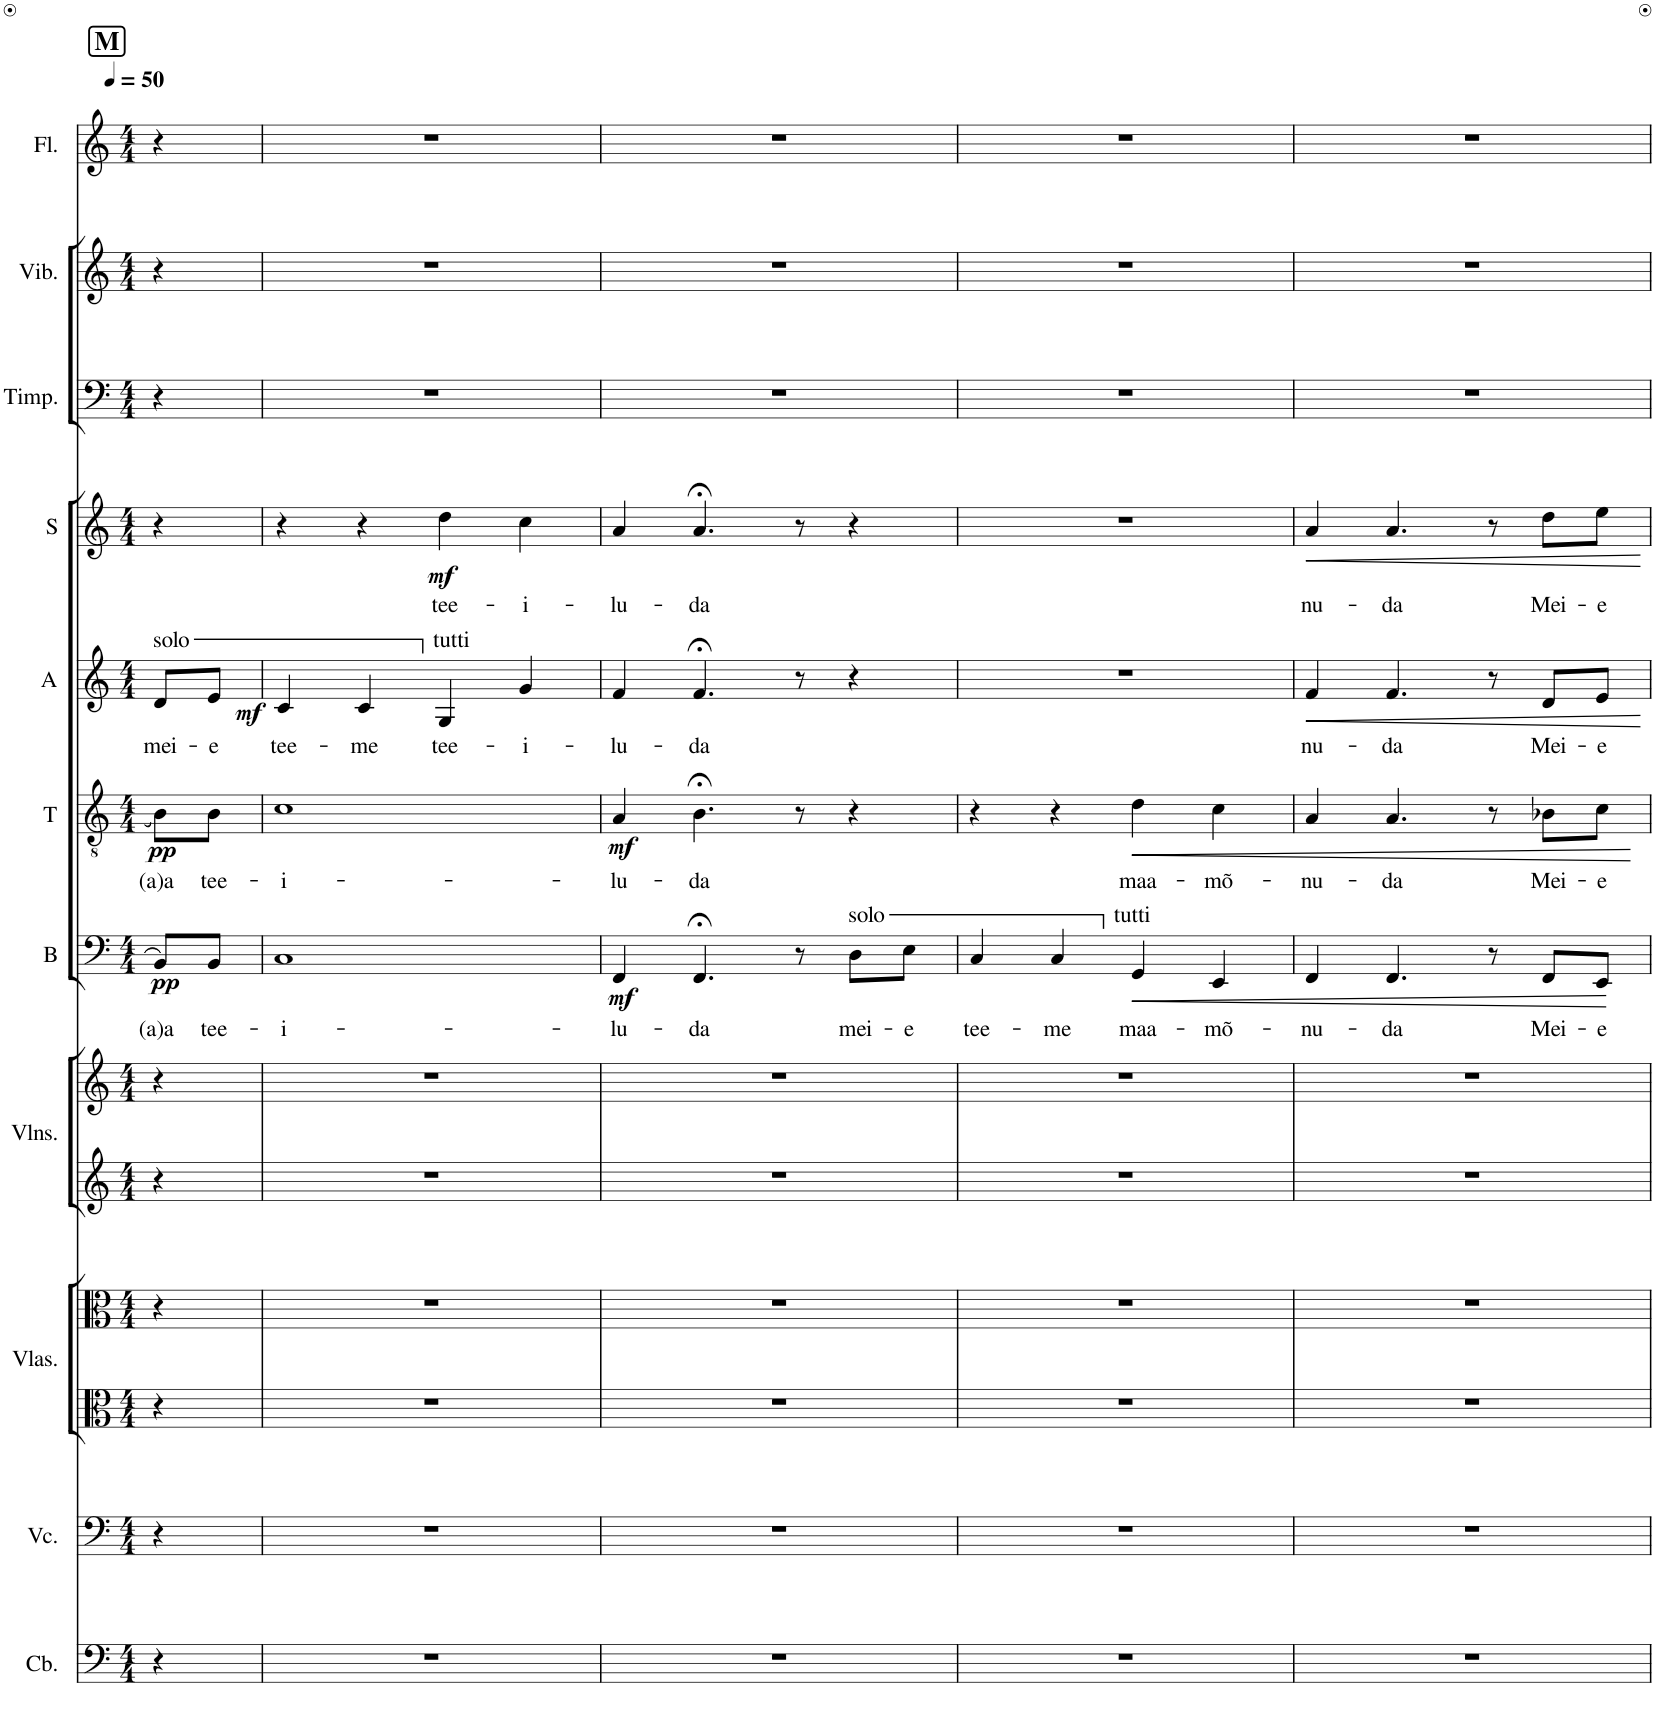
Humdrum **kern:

**kern	**kern	**kern	**kern	**kern	**kern	**kern	**text	**dynam	**kern	**text	**dynam	**kern	**text	**dynam	**kern	**text	**dynam	**kern	**kern	**kern
*part11	*part10	*part9	*part9	*part8	*part8	*part7	*part7	*part7	*part6	*part6	*part6	*part5	*part5	*part5	*part4	*part4	*part4	*part3	*part2	*part1
*staff13	*staff12	*staff11	*staff10	*staff9	*staff8	*staff7	*staff7	*staff7	*staff6	*staff6	*staff6	*staff5	*staff5	*staff5	*staff4	*staff4	*staff4	*staff3	*staff2	*staff1
*I"Contrabass	*I"Violoncello	*I"Violas	*	*I"Violins	*	*I"B	*	*	*I"T	*	*	*I"A	*	*	*I"S	*	*	*I"Timpani	*I"Vibraphone	*I"Flute
*I'Cb.	*I'Vc.	*I'Vlas.	*	*I'Vlns.	*	*I'B	*	*	*I'T	*	*	*I'A	*	*	*I'S	*	*	*I'Timp.	*I'Vib.	*I'Fl.
!!LO:PB:g=z
*clefF4	*clefF4	*clefC3	*clefC3	*clefG2	*clefG2	*clefF4	*	*	*clefGv2	*	*	*clefG2	*	*	*clefG2	*	*	*clefF4	*clefG2	*clefG2
*Trd7c12	*	*	*	*	*	*	*	*	*	*	*	*Trd1c2	*	*	*	*	*	*	*	*
*k[]	*k[]	*k[]	*k[]	*k[]	*k[]	*k[]	*	*	*k[]	*	*	*k[]	*	*	*k[]	*	*	*k[]	*k[]	*k[]
*M4/4	*M4/4	*M4/4	*M4/4	*M4/4	*M4/4	*M4/4	*	*	*M4/4	*	*	*M4/4	*	*	*M4/4	*	*	*M4/4	*M4/4	*M4/4
*MM50	*MM50	*MM50	*MM50	*MM50	*MM50	*MM50	*	*	*MM50	*	*	*MM50	*	*	*MM50	*	*	*MM50	*MM50	*MM50
!!LO:REH:place=s1:a:B:cj:fs=14:t=M
=50	=50	=50	=50	=50	=50	=50	=50	=50	=50	=50	=50	=50	=50	=50	=50	=50	=50	=50	=50	=50
!	!	!	!	!	!	!	!	!	!	!	!	!LO:TX:a:t=solo	!	!	!	!	!	!	!	!
!	!	!	!	!	!	!	!LO:LY:b	!LO:DY:b	!	!LO:LY:b	!LO:DY:b	!	!LO:LY:b	!	!	!	!	!	!	!
4r	4r	4r	4r	4r	4r	8BB/L	(a)a	pp	(8B\L	(a)a	pp	8d/L	mei-	.	4r	.	.	4r	4r	4r
!	!	!	!	!	!	!	!LO:LY:b	!	!	!LO:LY:b	!	!	!LO:LY:b	!	!	!	!	!	!	!
.	.	.	.	.	.	8BB/J	tee-	.	8B\J	tee-	.	8e/J	-e	.	.	.	.	.	.	.
=51	=51	=51	=51	=51	=51	=51	=51	=51	=51	=51	=51	=51	=51	=51	=51	=51	=51	=51	=51	=51
!	!	!	!	!	!	!	!LO:LY:b	!	!	!LO:LY:b	!	!	!LO:LY:b	!	!	!	!	!	!	!
1r	1r	1r	1r	1r	1r	1C	-i-	.	1c	-i-	.	4c/	tee-	.	4r	.	.	1r	1r	1r
!	!	!	!	!	!	!	!	!	!	!	!	!	!LO:LY:b	!	!	!	!	!	!	!
.	.	.	.	.	.	.	.	.	.	.	.	4c/	-me	.	4r	.	.	.	.	.
!	!	!	!	!	!	!	!	!	!	!	!	!LO:TX:a:t=tutti	!	!	!	!	!	!	!	!
!	!	!	!	!	!	!	!	!	!	!	!	!	!LO:LY:b	!LO:DY:b	!	!LO:LY:b	!LO:DY:b	!	!	!
.	.	.	.	.	.	.	.	.	.	.	.	4G/	tee-	mf	4dd\	tee-	mf	.	.	.
!	!	!	!	!	!	!	!	!	!	!	!	!	!LO:LY:b	!	!	!LO:LY:b	!	!	!	!
.	.	.	.	.	.	.	.	.	.	.	.	4g/	-i-	.	4cc\	-i-	.	.	.	.
=52	=52	=52	=52	=52	=52	=52	=52	=52	=52	=52	=52	=52	=52	=52	=52	=52	=52	=52	=52	=52
!	!	!	!	!	!	!	!LO:LY:b	!LO:DY:b	!	!LO:LY:b	!LO:DY:b	!	!LO:LY:b	!	!	!LO:LY:b	!	!	!	!
1r	1r	1r	1r	1r	1r	4FF/	-lu-	mf	4A/	-lu-	mf	4f/	-lu-	.	4a/	-lu-	.	1r	1r	1r
!	!	!	!	!	!	!	!LO:LY:b	!	!	!LO:LY:b	!	!	!LO:LY:b	!	!	!LO:LY:b	!	!	!	!
.	.	.	.	.	.	4.FF;</	-da	.	4.B;<\	-da	.	4.f;</	-da	.	4.a;</	-da	.	.	.	.
.	.	.	.	.	.	8r	.	.	8r	.	.	8r	.	.	8r	.	.	.	.	.
!	!	!	!	!	!	!LO:TX:a:t=solo	!	!	!	!	!	!	!	!	!	!	!	!	!	!
!	!	!	!	!	!	!	!LO:LY:b	!	!	!	!	!	!	!	!	!	!	!	!	!
.	.	.	.	.	.	8D\L	mei-	.	4r	.	.	4r	.	.	4r	.	.	.	.	.
!	!	!	!	!	!	!	!LO:LY:b	!	!	!	!	!	!	!	!	!	!	!	!	!
.	.	.	.	.	.	8E\J	-e	.	.	.	.	.	.	.	.	.	.	.	.	.
=53	=53	=53	=53	=53	=53	=53	=53	=53	=53	=53	=53	=53	=53	=53	=53	=53	=53	=53	=53	=53
!	!	!	!	!	!	!	!LO:LY:b	!	!	!	!	!	!	!	!	!	!	!	!	!
1r	1r	1r	1r	1r	1r	4C/	tee-	.	4r	.	.	1r	.	.	1r	.	.	1r	1r	1r
!	!	!	!	!	!	!	!LO:LY:b	!	!	!	!	!	!	!	!	!	!	!	!	!
.	.	.	.	.	.	4C/	-me	.	4r	.	.	.	.	.	.	.	.	.	.	.
!	!	!	!	!	!	!LO:TX:a:t=tutti	!	!	!	!	!	!	!	!	!	!	!	!	!	!
!	!	!	!	!	!	!	!LO:LY:b	!LO:HP:b	!	!LO:LY:b	!LO:HP:b	!	!	!	!	!	!	!	!	!
.	.	.	.	.	.	4GG/	maa-	<	4d\	maa-	<	.	.	.	.	.	.	.	.	.
!	!	!	!	!	!	!	!LO:LY:b	!	!	!LO:LY:b	!	!	!	!	!	!	!	!	!	!
.	.	.	.	.	.	4EE/	-mõ-	.	4c\	-mõ-	.	.	.	.	.	.	.	.	.	.
=54	=54	=54	=54	=54	=54	=54	=54	=54	=54	=54	=54	=54	=54	=54	=54	=54	=54	=54	=54	=54
!	!	!	!	!	!	!	!LO:LY:b	!	!	!LO:LY:b	!	!	!LO:LY:b	!LO:HP:b	!	!LO:LY:b	!LO:HP:b	!	!	!
1r	1r	1r	1r	1r	1r	4FF/	-nu-	.	4A/	nu-	.	4f/	nu-	<	4a/	nu-	<	1r	1r	1r
!	!	!	!	!	!	!	!LO:LY:b	!	!	!LO:LY:b	!	!	!LO:LY:b	!	!	!LO:LY:b	!	!	!	!
.	.	.	.	.	.	4.FF/	-da	.	4.A/	-da	.	4.f/	-da	.	4.a/	-da	.	.	.	.
.	.	.	.	.	.	8r	.	.	8r	.	.	8r	.	.	8r	.	.	.	.	.
!	!	!	!	!	!	!	!LO:LY:b	!	!	!LO:LY:b	!	!	!LO:LY:b	!	!	!LO:LY:b	!	!	!	!
.	.	.	.	.	.	8FF/L	Mei-	.	8B-X\L	Mei-	.	8d/L	Mei-	.	8dd\L	Mei-	.	.	.	.
!	!	!	!	!	!	!	!LO:LY:b	!	!	!LO:LY:b	!	!	!LO:LY:b	!	!	!LO:LY:b	!	!	!	!
.	.	.	.	.	.	8EE/J	-e	.	8c\J	-e	.	8e/J	-e	.	8ee\J	-e	.	.	.	.
.	.	.	.	.	.	.	.	[	.	.	[	.	.	[	.	.	[	.	.	.
=	=	=	=	=	=	=	=	=	=	=	=	=	=	=	=	=	=	=	=	=
*-	*-	*-	*-	*-	*-	*-	*-	*-	*-	*-	*-	*-	*-	*-	*-	*-	*-	*-	*-	*-
